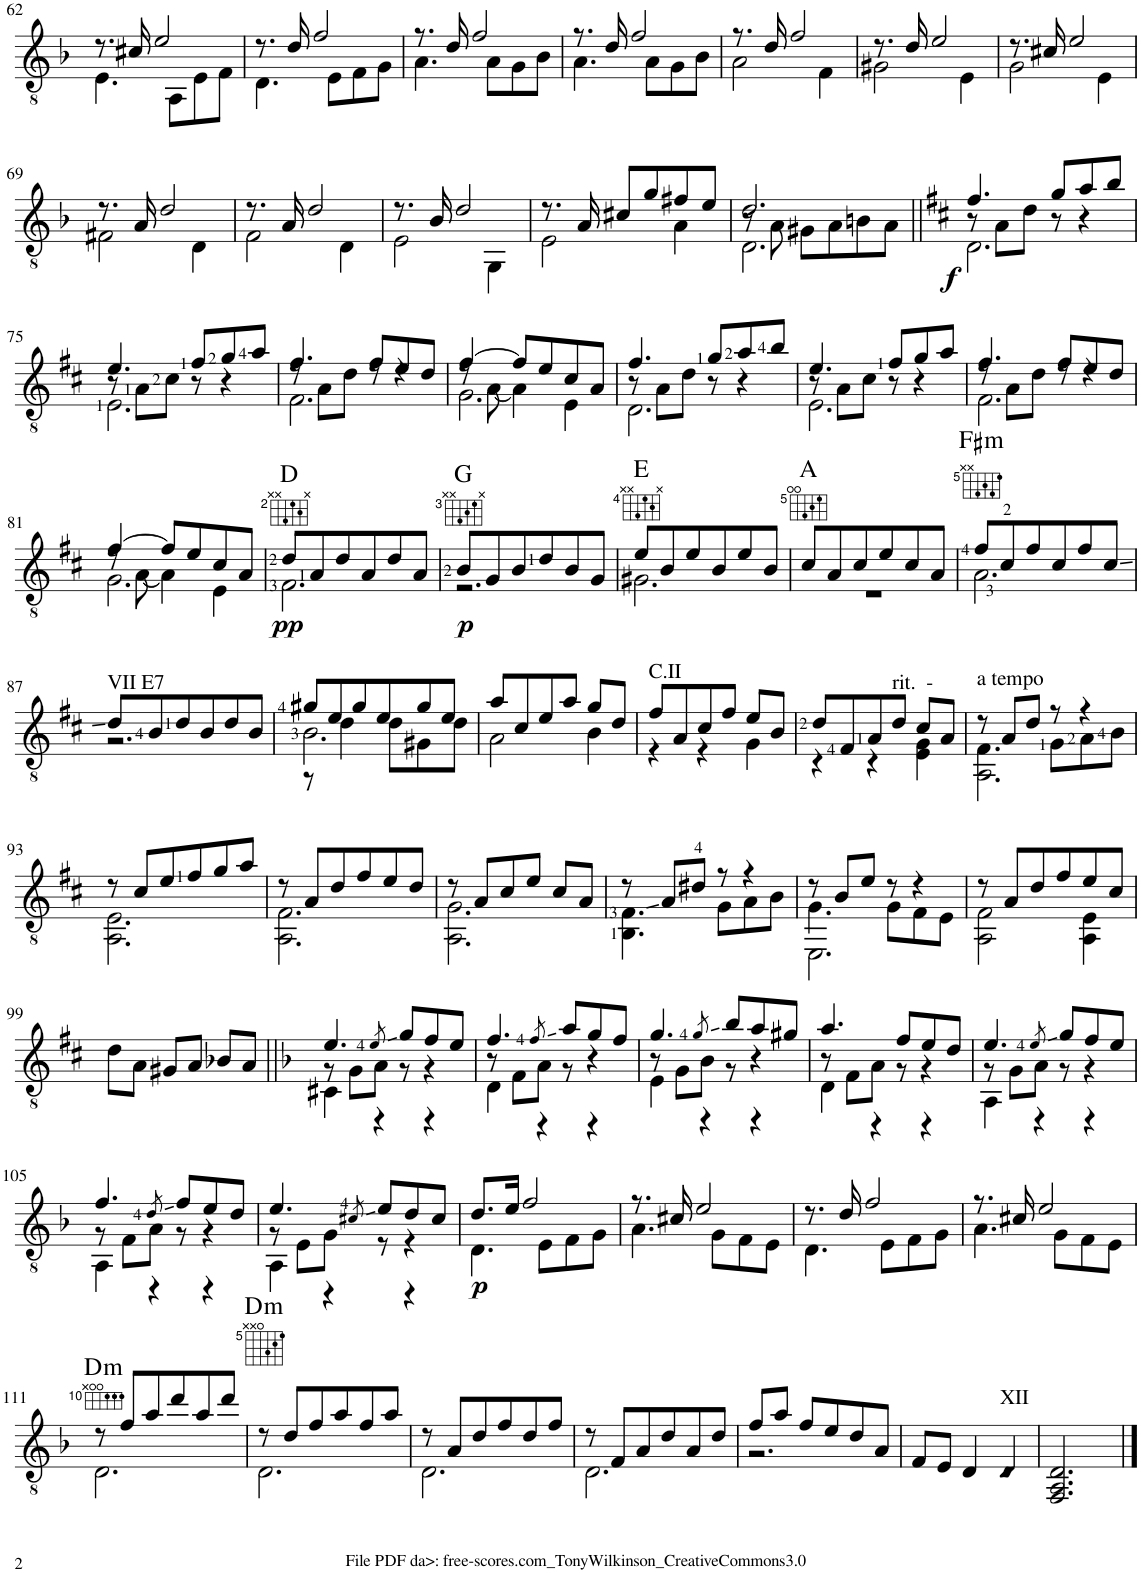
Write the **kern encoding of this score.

**kern	**dynam	**harte
*part1	*part1	*part1
*staff1	*staff1	*
*I"Guitar	*	*
*I'Guit.	*	*
!!LO:PB:g=z
*clefGv2	*	*
*k[b-]	*	*
*M3/4	*	*
=62	=62	=62
*^	*	*
8.r	4.E\	.	.
16c#X/	.	.	.
2e/	.	.	.
.	8AA\L	.	.
.	8E\	.	.
.	8F\J	.	.
=63	=63	=63	=63
8.r	4.D\	.	.
16d/	.	.	.
2f/	.	.	.
.	8E\L	.	.
.	8F\	.	.
.	8G\J	.	.
=64	=64	=64	=64
8.r	4.A\	.	.
16d/	.	.	.
2f/	.	.	.
.	8A\L	.	.
.	8G\	.	.
.	8B-\J	.	.
=65	=65	=65	=65
8.r	4.A\	.	.
16d/	.	.	.
2f/	.	.	.
.	8A\L	.	.
.	8G\	.	.
.	8B-\J	.	.
=66	=66	=66	=66
8.r	2A\	.	.
16d/	.	.	.
2f/	.	.	.
.	4F\	.	.
=67	=67	=67	=67
8.r	2G#X\	.	.
16d/	.	.	.
2e/	.	.	.
.	4E\	.	.
=68	=68	=68	=68
8.r	2G\	.	.
16c#X/	.	.	.
2e/	.	.	.
.	4E\	.	.
!!LO:LB:g=z	!!
=69	=69	=69	=69
8.r	2F#X\	.	.
16A/	.	.	.
2d/	.	.	.
.	4D\	.	.
=70	=70	=70	=70
8.r	2F\	.	.
16A/	.	.	.
2d/	.	.	.
.	4D\	.	.
=71	=71	=71	=71
8.r	2E\	.	.
16B-/	.	.	.
2d/	.	.	.
.	4GG\	.	.
=72	=72	=72	=72
8.r	2E\	.	.
16A/	.	.	.
8c#X/L	.	.	.
8g/	.	.	.
8f#X/	4A\	.	.
8e/J	.	.	.
=73	=73	=73	=73
*	*^	*	*
2.d/	8r	2.D\	.	.
.	8A\	.	.	.
.	8G#X\L	.	.	.
.	8A\	.	.	.
.	8Bn\	.	.	.
.	8A\J	.	.	.
=74||	=74||	=74||	=74||	=74||
*k[f#c#]	*	*	*	*
!	!	!	!LO:DY:b	!
4.f#/	8r	2.D\	f	.
.	8A\L	.	.	.
.	8d\J	.	.	.
8g/L	8r	.	.	.
8a/	4r	.	.	.
8b/J	.	.	.	.
!!LO:LB:g=z	!!	!!
=75	=75	=75	=75	=75
4.e/	8r	2.E\	.	.
.	8A\L	.	.	.
.	8c#\J	.	.	.
8f#/L	8r	.	.	.
8g/	4r	.	.	.
8a/J	.	.	.	.
=76	=76	=76	=76	=76
4.f#/	8r	2.F#\	.	.
.	8A\L	.	.	.
.	8d\J	.	.	.
8f#/L	8r	.	.	.
8e/	4r	.	.	.
8d/J	.	.	.	.
=77	=77	=77	=77	=77
[4f#/	8r	2.G\	.	.
.	[8A\	.	.	.
8f#/L]	4A\]	.	.	.
8e/	.	.	.	.
8c#/	4E\	.	.	.
8A/J	.	.	.	.
=78	=78	=78	=78	=78
4.f#/	8r	2.D\	.	.
.	8A\L	.	.	.
.	8d\J	.	.	.
8g/L	8r	.	.	.
8a/	4r	.	.	.
8b/J	.	.	.	.
=79	=79	=79	=79	=79
4.e/	8r	2.E\	.	.
.	8A\L	.	.	.
.	8c#\J	.	.	.
8f#/L	8r	.	.	.
8g/	4r	.	.	.
8a/J	.	.	.	.
=80	=80	=80	=80	=80
4.f#/	8r	2.F#\	.	.
.	8A\L	.	.	.
.	8d\J	.	.	.
8f#/L	8r	.	.	.
8e/	4r	.	.	.
8d/J	.	.	.	.
!!LO:LB:g=z	!!	!!
=81	=81	=81	=81	=81
[4f#/	8r	2.G\	.	.
.	[8A\	.	.	.
8f#/L]	4A\]	.	.	.
8e/	.	.	.	.
8c#/	4E\	.	.	.
8A/J	.	.	.	.
*	*v	*v	*	*
=82	=82	=82	=82
!	!	!LO:DY:b	!
8d/L	2.F#\	pp	D:maj
8A/	.	.	.
8d/	.	.	.
8A/	.	.	.
8d/	.	.	.
8A/J	.	.	.
=83	=83	=83	=83
!	!	!LO:DY:b	!
8B/L	2.r	p	G:maj
8G/	.	.	.
8B/	.	.	.
8d/	.	.	.
8B/	.	.	.
8G/J	.	.	.
=84	=84	=84	=84
8e/L	2.G#X\	.	E:maj
8B/	.	.	.
8e/	.	.	.
8B/	.	.	.
8e/	.	.	.
8B/J	.	.	.
=85	=85	=85	=85
8c#/L	2.r	.	A:maj
8A/	.	.	.
8c#/	.	.	.
8e/	.	.	.
8c#/	.	.	.
8A/J	.	.	.
=86	=86	=86	=86
!	!	!	!LO:H:kt=m
8f#/L	2.A\	.	F#:min
8c#/	.	.	.
8f#/	.	.	.
8c#/	.	.	.
8f#/	.	.	.
8c#/J	.	.	.
!!LO:LB:g=z	!!
=87	=87	=87	=87
!LO:TX:a:t=VII E7	!	!	!
8d/L	2.r	.	.
8B/	.	.	.
8d/	.	.	.
8B/	.	.	.
8d/	.	.	.
8B/J	.	.	.
=88	=88	=88	=88
*	*^	*	*
8g#X/L	2.B\	8r	.	.
8e/	.	4d\	.	.
8g#/	.	.	.	.
8e/	.	8d\L	.	.
8g#/	.	8G#X\	.	.
8e/J	.	8d\J	.	.
*	*v	*v	*	*
=89	=89	=89	=89
8a/L	2A\	.	.
8c#/	.	.	.
8e/	.	.	.
8a/J	.	.	.
8g/L	4B\	.	.
8d/J	.	.	.
=90	=90	=90	=90
!LO:TX:a:t=C.II	!	!	!
8f#/L	4r	.	.
8A/	.	.	.
8c#/	4r	.	.
8f#/J	.	.	.
8e/L	4G\	.	.
8B/J	.	.	.
=91	=91	=91	=91
8d/L	4r	.	.
8F#/	.	.	.
8A/	4r	.	.
!LO:TX:a:t=rit.  -	!	!	!
8d/J	.	.	.
8c#/L	4E\ 4G\	.	.
8A/J	.	.	.
=92	=92	=92	=92
*	*^	*	*
!LO:TX:a:t=a tempo	!	!	!	!
8r	4.F#\	2.AA\	.	.
8A/L	.	.	.	.
8d/J	.	.	.	.
8r	8G\L	.	.	.
4r	8A\	.	.	.
.	8B\J	.	.	.
*	*v	*v	*	*
!!LO:LB:g=z
=93	=93	=93	=93
8r	2.AA\ 2.E\	.	.
8c#/L	.	.	.
8e/	.	.	.
8f#/	.	.	.
8g/	.	.	.
8a/J	.	.	.
=94	=94	=94	=94
8r	2.AA\ 2.F#\	.	.
8A/L	.	.	.
8d/	.	.	.
8f#/	.	.	.
8e/	.	.	.
8d/J	.	.	.
=95	=95	=95	=95
8r	2.AA\ 2.G\	.	.
8A/L	.	.	.
8c#/	.	.	.
8e/J	.	.	.
8c#/L	.	.	.
8A/J	.	.	.
=96	=96	=96	=96
8r	4.BB\ 4.F#\	.	.
8A/L	.	.	.
8d#X/J	.	.	.
8r	8G\L	.	.
4r	8A\	.	.
.	8B\J	.	.
=97	=97	=97	=97
*	*^	*	*
8r	4.G\	2.EE\	.	.
8B/L	.	.	.	.
8e/J	.	.	.	.
8r	8G\L	.	.	.
4r	8F#\	.	.	.
.	8E\J	.	.	.
*	*v	*v	*	*
=98	=98	=98	=98
8r	2AA\ 2F#\	.	.
8A/L	.	.	.
8d/	.	.	.
8f#/	.	.	.
8e/	4AA\ 4E\	.	.
8c#/J	.	.	.
*v	*v	*	*
!!LO:LB:g=z
=99	=99	=99
8d\L	.	.
8A\J	.	.
8G#X/L	.	.
8A/J	.	.
8B-X/L	.	.
8A/J	.	.
=100||	=100||	=100||
*k[b-]	*	*
*^	*	*
*	*^	*	*
4.e/	8r	4C#X\	.	.
.	8G\L	.	.	.
.	8A\J	4r	.	.
8qe/	.	.	.	.
8g/L	8r	.	.	.
8f/	4r	4r	.	.
8e/J	.	.	.	.
=101	=101	=101	=101	=101
4.f/	8r	4D\	.	.
.	8F\L	.	.	.
.	8A\J	4r	.	.
8qf/	.	.	.	.
8a/L	8r	.	.	.
8g/	4r	4r	.	.
8f/J	.	.	.	.
=102	=102	=102	=102	=102
4.g/	8r	4E\	.	.
.	8G\L	.	.	.
.	8B-\J	4r	.	.
8qg/	.	.	.	.
8b-/L	8r	.	.	.
8a/	4r	4r	.	.
8g#X/J	.	.	.	.
=103	=103	=103	=103	=103
4.a/	8r	4D\	.	.
.	8F\L	.	.	.
.	8A\J	4r	.	.
8f/L	8r	.	.	.
8e/	4r	4r	.	.
8d/J	.	.	.	.
=104	=104	=104	=104	=104
4.e/	8r	4AA\	.	.
.	8G\L	.	.	.
.	8A\J	4r	.	.
8qe/	.	.	.	.
8g/L	8r	.	.	.
8f/	4r	4r	.	.
8e/J	.	.	.	.
!!LO:LB:g=z	!!	!!
=105	=105	=105	=105	=105
4.f/	8r	4AA\	.	.
.	8F\L	.	.	.
.	8A\J	4r	.	.
8qd/	.	.	.	.
8f/L	8r	.	.	.
8e/	4r	4r	.	.
8d/J	.	.	.	.
=106	=106	=106	=106	=106
4.e/	8r	4AA\	.	.
.	8E\L	.	.	.
.	8G\J	4r	.	.
8qc#X/	.	.	.	.
8e/L	8r	.	.	.
8d/	4r	4r	.	.
8c#/J	.	.	.	.
*	*v	*v	*	*
=107	=107	=107	=107
!	!	!LO:DY:b	!
8.d/L	4.D\	p	.
16e/Jk	.	.	.
2f/	.	.	.
.	8E\L	.	.
.	8F\	.	.
.	8G\J	.	.
=108	=108	=108	=108
8.r	4.A\	.	.
16c#X/	.	.	.
2e/	.	.	.
.	8G\L	.	.
.	8F\	.	.
.	8E\J	.	.
=109	=109	=109	=109
8.r	4.D\	.	.
16d/	.	.	.
2f/	.	.	.
.	8E\L	.	.
.	8F\	.	.
.	8G\J	.	.
=110	=110	=110	=110
8.r	4.A\	.	.
16c#X/	.	.	.
2e/	.	.	.
.	8G\L	.	.
.	8F\	.	.
.	8E\J	.	.
!!LO:LB:g=z	!!
=111	=111	=111	=111
8r	2.D\	.	.
!	!	!	!LO:H:kt=m
8f/L	.	.	D:min
8a/	.	.	.
8dd/	.	.	.
8a/	.	.	.
8dd/J	.	.	.
=112	=112	=112	=112
!	!	!	!LO:H:kt=m
8r	2.D\	.	D:min
8d/L	.	.	.
8f/	.	.	.
8a/	.	.	.
8f/	.	.	.
8a/J	.	.	.
=113	=113	=113	=113
8r	2.D\	.	.
8A/L	.	.	.
8d/	.	.	.
8f/	.	.	.
8d/	.	.	.
8f/J	.	.	.
=114	=114	=114	=114
8r	2.D\	.	.
8F/L	.	.	.
8A/	.	.	.
8d/	.	.	.
8A/	.	.	.
8d/J	.	.	.
=115	=115	=115	=115
8f/L	2.r	.	.
8a/J	.	.	.
8f/L	.	.	.
8e/	.	.	.
8d/	.	.	.
8A/J	.	.	.
*v	*v	*	*
=116	=116	=116
8F/L	.	.
8E/J	.	.
4D/	.	.
!LO:TX:a:t=XII	!	!
!LO:N:head=diamond	!	!
4D/	.	.
=117	=117	=117
2.FF/ 2.AA/ 2.D/	.	.
==	==	==
*-	*-	*-
